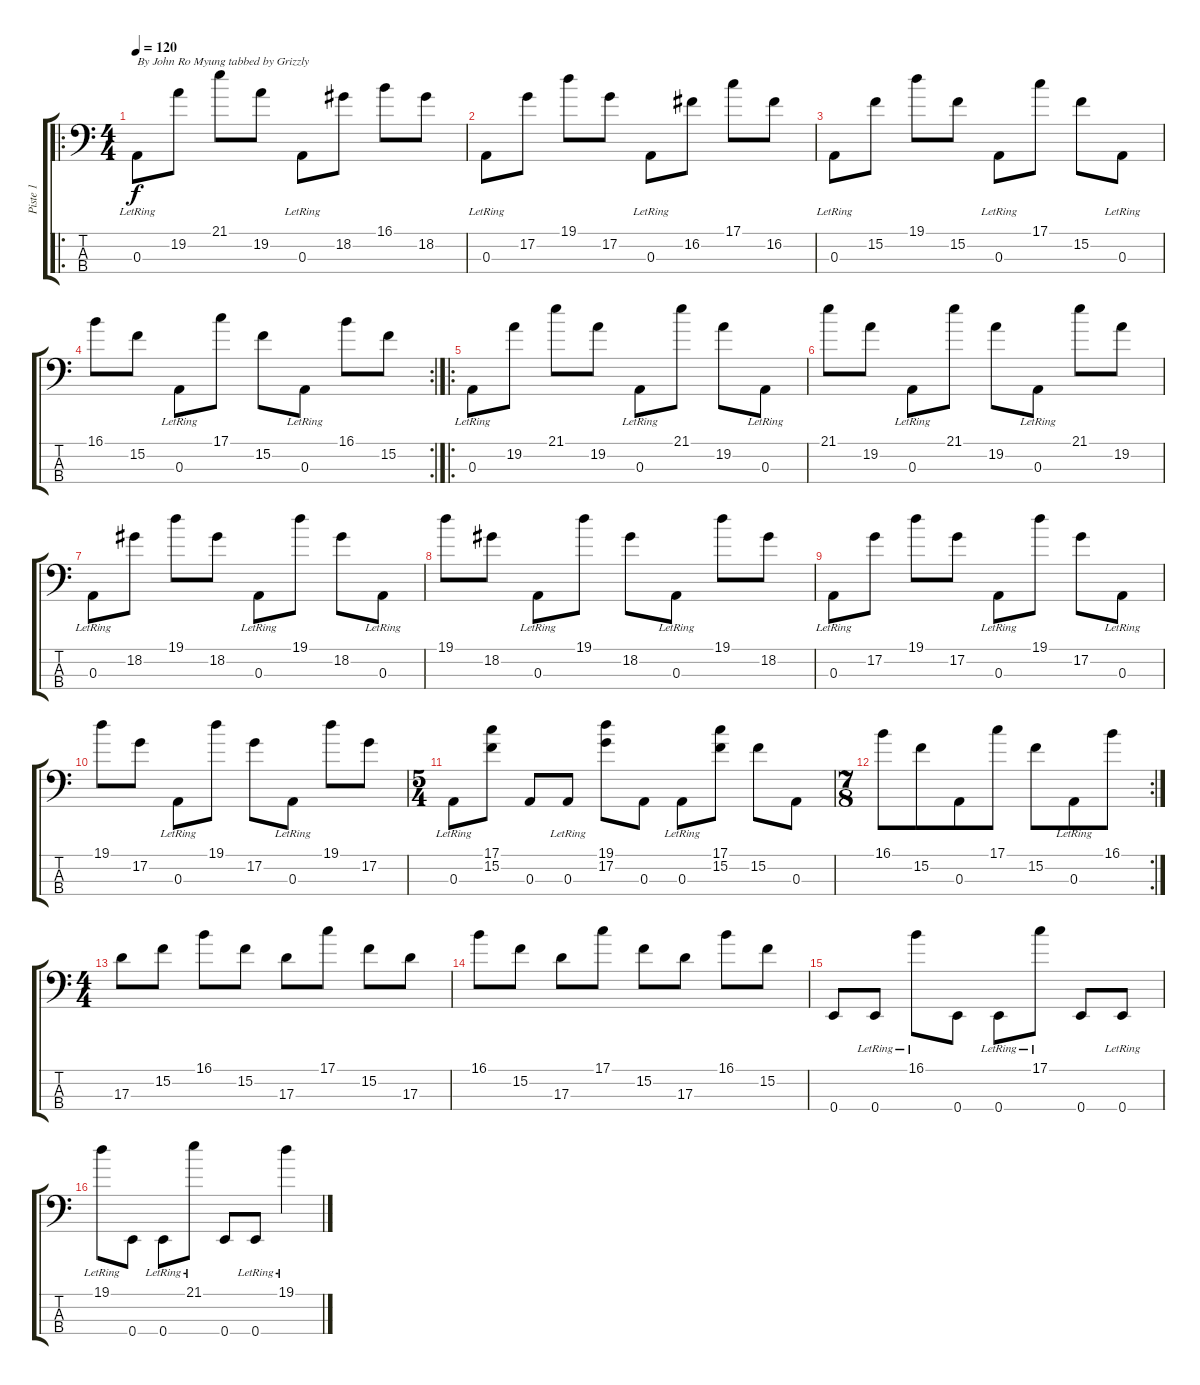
\track ("Piste 1" "Piste 1") {instrument electricbassfinger}
\staff {score tabs}
\tuning (G2 D2 A1 E1) {hide}
\ro
\ts (4 4)
\tempo 120
\clef f4
\ks c
0.3{lr}.8{txt "By John Ro Myung tabbed by Grizzly" dy f instrument electricbassfinger} 19.2.8 21.1.8 19.2.8 0.3{lr}.8 18.2.8 16.1.8 18.2.8 |
0.3{lr}.8 17.2.8 19.1.8 17.2.8 0.3{lr}.8 16.2.8 17.1.8 16.2.8 |
0.3{lr}.8 15.2.8 19.1.8 15.2.8 0.3{lr}.8 17.1.8 15.2.8 0.3{lr}.8 |
\rc 2
16.1.8 15.2.8 0.3{lr}.8 17.1.8 15.2.8 0.3{lr}.8 16.1.8 15.2.8 |
\ro
0.3{lr}.8 19.2.8 21.1.8 19.2.8 0.3{lr}.8 21.1.8 19.2.8 0.3{lr}.8 |
21.1.8 19.2.8 0.3{lr}.8 21.1.8 19.2.8 0.3{lr}.8 21.1.8 19.2.8 |
0.3{lr}.8 18.2.8 19.1.8 18.2.8 0.3{lr}.8 19.1.8 18.2.8 0.3{lr}.8 |
19.1.8 18.2.8 0.3{lr}.8 19.1.8 18.2.8 0.3{lr}.8 19.1.8 18.2.8 |
0.3{lr}.8 17.2.8 19.1.8 17.2.8 0.3{lr}.8 19.1.8 17.2.8 0.3{lr}.8 |
19.1.8 17.2.8 0.3{lr}.8 19.1.8 17.2.8 0.3{lr}.8 19.1.8 17.2.8 |
\ts (5 4)
0.3{lr}.8 (17.1 15.2).8 0.3.8 0.3{lr}.8 (19.1 17.2).8 0.3.8 0.3{lr}.8 (17.1 15.2).8 15.2.8 0.3.8 |
\rc 2
\ts (7 8)
16.1.8 15.2.8 0.3.8 17.1.8 15.2.8 0.3{lr}.8 16.1.8 |
\ts (4 4)
17.3.8 15.2.8 16.1.8 15.2.8 17.3.8 17.1.8 15.2.8 17.3.8 |
16.1.8 15.2.8 17.3.8 17.1.8 15.2.8 17.3.8 16.1.8 15.2.8 |
0.4.8 0.4{lr}.8 16.1{lr}.8 0.4.8 0.4{lr}.8 17.1{lr}.8 0.4.8 0.4{lr}.8 |
19.1{lr}.8 0.4.8 0.4{lr}.8 21.1{lr}.8 0.4.8 0.4{lr}.8 19.1{lr}.4
